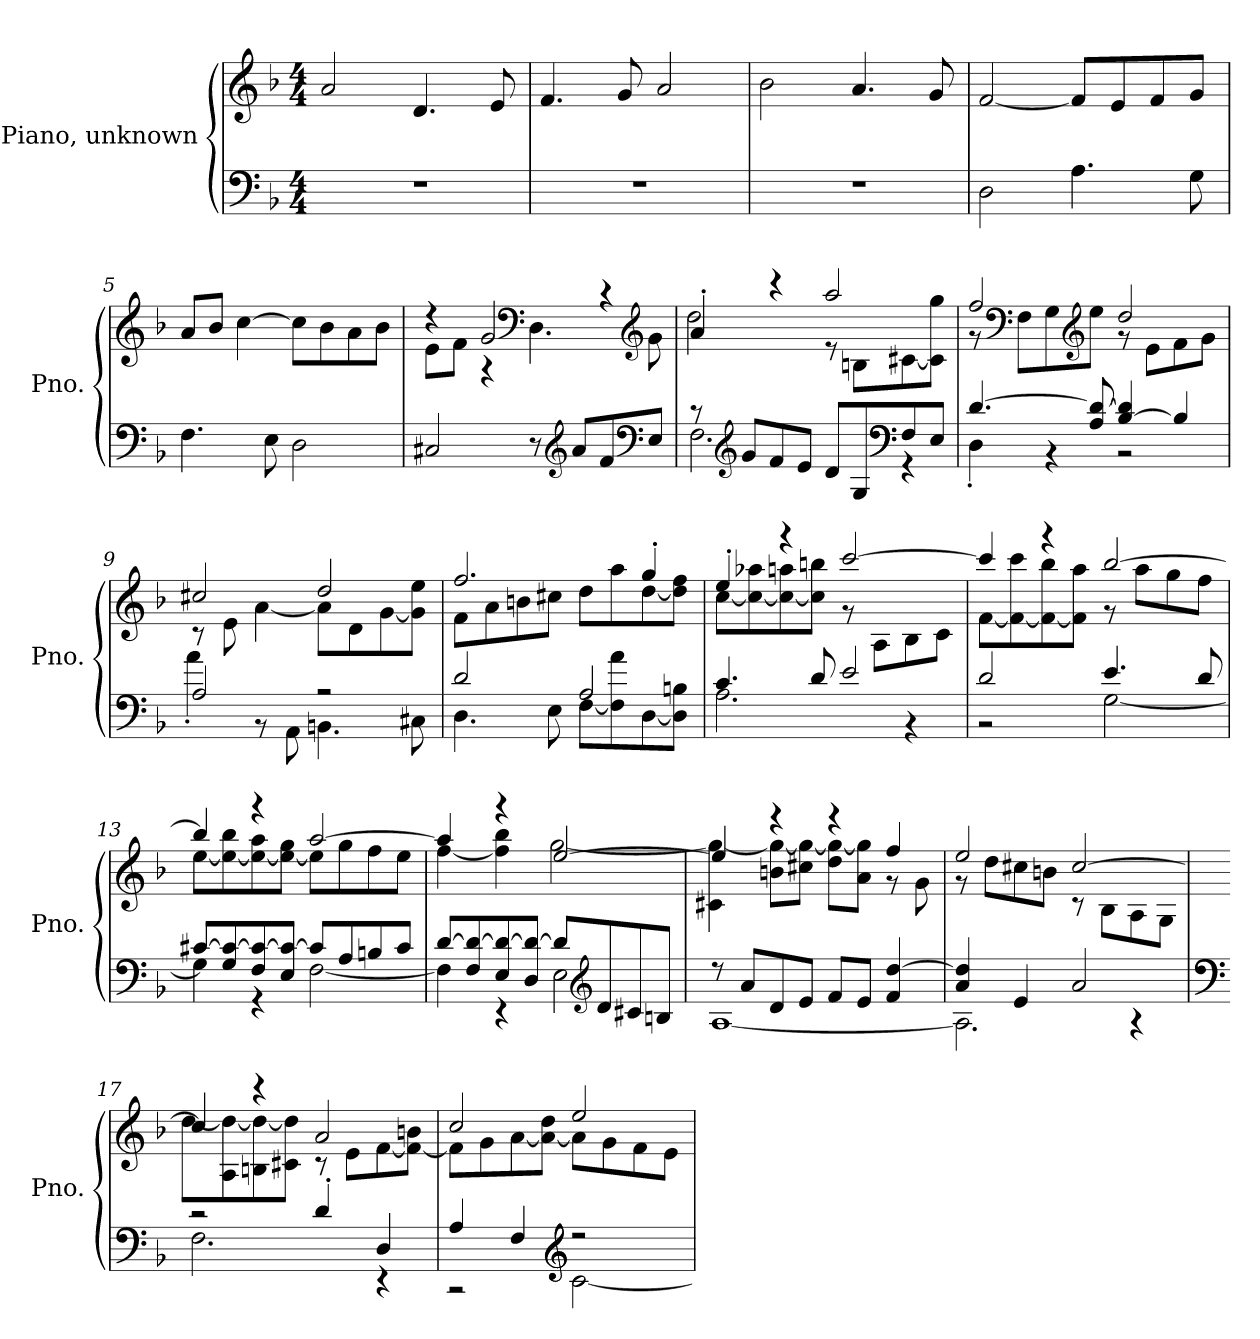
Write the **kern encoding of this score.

**kern	**kern
*part1	*part1
*staff2	*staff1
*I"Piano, unknown	*
*I'Pno.	*
*clefF4	*clefG2
*k[b-]	*k[b-]
*M4/4	*M4/4
*MM126	*MM126
=1	=1
1r	2a/
.	4.d/
.	8e/
=2	=2
1r	4.f/
.	8g/
.	2a/
=3	=3
1r	2b-\
.	4.a/
.	8g/
=4	=4
2D\	[2f/
4.A\	8f/L]
.	8e/
.	8f/
8G\	8g/J
=5	=5
4.F\	8a/L
.	8b-/J
.	[4cc\
8E\	.
2D\	8cc\L]
.	8b-\
.	8a\
.	8b-\J
=6	=6
*	*^
2C#X/	4r	8e\L
.	.	8f\J
.	2g/	4r
*	*clefF4	*
8r	.	4.D\
*clefG2	*	*
8a/L	.	.
8f/	4r	.
*clefF4	*clefG2	*
8E/J	.	8g\
!!LO:LB:g=z	!!
=7	=7	=7
*^	*	*
8r	2.F\	4a'/	2dd\
*clefG2	*	*	*
8g/L	.	.	.
8f/	.	4r	.
8e/J	.	.	.
8d/L	.	2aa/	8r
8G/	.	.	8Bn\L
*clefF4	*	*	*
8F/	4r	.	[8c#X\
8E/J	.	.	8c#\] 8gg\J
=8	=8	=8	=8
[4.d/	4D'\	2ff/	8r
*	*	*clefF4	*
.	.	.	8F\L
.	4r	.	8G\
*	*	*clefG2	*
8A/ 8d/_	.	.	8ee\J
[4B-/ 4d/]	2r	2dd/	8r
.	.	.	8e\L
4B-/]	.	.	8f\
.	.	.	8g\J
=9	=9	=9	=9
2A/	4a'\	2cc#X/	8r
.	.	.	8e\
.	8r	.	[4a\
.	8AA\	.	.
2r	4.BBn\	2dd/	8a\L]
.	.	.	8d\
.	.	.	[8g\
.	8C#X\	.	8g\] 8ee\J
!!LO:LB:g=z	!!
=10	=10	=10	=10
2d/	4.D\	2.ff/	8f\L
.	.	.	8a\
.	.	.	8bn\
.	8E\	.	8cc#X\J
2A/	[8F\L	.	8dd\L
.	8F\] 8a\	.	8aa\
.	[8D\	4gg'/	[8dd\
.	8D\] 8Bn\J	.	8dd\] 8ff\J
=11	=11	=11	=11
4.c/	2.A\	4ee'/	[8cc\L
.	.	.	8cc\_ 8aa-X\
.	.	4r	8cc\_ 8aan\
8d/	.	.	8cc\] 8bbn\J
2e/	.	[2ccc/	8r
.	.	.	8A\L
.	4r	.	8B-\
.	.	.	8c\J
=12	=12	=12	=12
2d/	2r	4ccc/]	[8f\L
.	.	.	8f\_ 8ccc\
.	.	4r	8f\_ 8bb-\
.	.	.	8f\] 8aa\J
4.e/	[2G\	[2bb-/	8r
.	.	.	8aa\L
.	.	.	8gg\
8d/	.	.	8ff\J
!!LO:LB:g=z	!!
=13	=13	=13	=13
[8c#X/L	4G\]	4bb-/]	[8ee\L
8G/ 8c#/_	.	.	8ee\_ 8bb-\
8F/ 8c#/_	4r	4r	8ee\_ 8aa\
8E/ 8c#/_J	.	.	8ee\_ 8gg\J
8c#/L]	[2F\	[2aa/	8ee\L]
8A/	.	.	8gg\
8Bn/	.	.	8ff\
8c#/J	.	.	8ee\J
=14	=14	=14	=14
[8d/L	4F\]	4aa/]	[4ff\
8F/ 8d/_	.	.	.
8E/ 8d/_	4r	4r	4ff\] 4bb-\
8D/ 8d/_J	.	.	.
8d/L]	2E\	[2ee/	[2gg\
*clefG2	*	*	*
8d/	.	.	.
8c#X/	.	.	.
8Bn/J	.	.	.
=15	=15	=15	=15
8r	[1A	4ee/]	4c#X\ 4gg\_
8a/L	.	.	.
8d/	.	4r	8bn\ 8gg\_L
8e/J	.	.	8cc#X\ 8gg\_J
8f/L	.	4r	8dd\ 8gg\_L
8e/J	.	.	8a\ 8gg\]J
4f/ [4dd/	.	4ff/	8r
.	.	.	8g\
!!LO:LB:g=z	!!
=16	=16	=16	=16
4a/ 4dd/]	2.A\]	2ee/	8r
.	.	.	8dd\L
4e/	.	.	8cc#X\
.	.	.	8bn\J
2a/	.	[2cc#/	8r
.	.	.	8B-\L
.	4r	.	8A\
.	.	.	8G\J
=17	=17	=17	=17
*clefF4	*	*	*
2r	2.F\	4cc#/]	[8dd\L
.	.	.	8A\ 8dd\_
.	.	4r	8Bn\ 8dd\_
.	.	.	8c#X\ 8dd\]J
4d'/	.	2a/	8r
.	.	.	8e\L
4D/	4r	.	[8f\
.	.	.	8f\_ 8bn\J
=18	=18	=18	=18
4A/	2r	2cc/	8f\L]
.	.	.	8g\
4F/	.	.	[8a\
.	.	.	8a\_ 8dd\J
*clefG2	*	*	*
2r	[2c\	2ee/	8a\L]
.	.	.	8g\
.	.	.	8f\
.	.	.	8e\J
*v	*v	*	*
*	*v	*v
=	=
*-	*-
